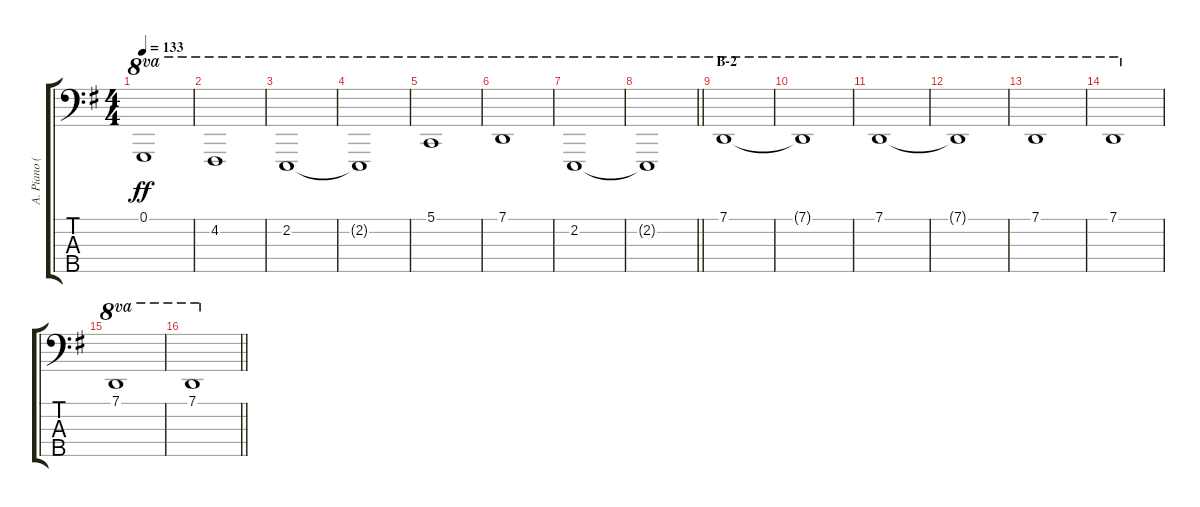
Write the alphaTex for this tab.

\track ("A. Piano (Left Hand)" "A. Piano (") {instrument brightacousticpiano}
\staff {score tabs}
\tuning (G2 D2 A1 E1 B0) {hide}
\ts (4 4)
\tempo 133
\clef f4
\ks g
0.1.1{ot 8va dy ff} |
4.2.1{ot 8va} |
2.2.1{ot 8va} |
2.2{t}.1{ot 8va} |
5.1.1{ot 8va} |
7.1.1{ot 8va} |
2.2.1{ot 8va} |
\barLineRight lightlight
2.2{t}.1{ot 8va} |
\section ("" "B-2")
7.1.1{ot 8va} |
7.1{t}.1{ot 8va} |
7.1.1{ot 8va} |
7.1{t}.1{ot 8va} |
7.1.1{ot 8va} |
7.1.1{ot 8va} |
7.1.1{ot 8va} |
\barLineRight lightlight
7.1.1{ot 8va}
